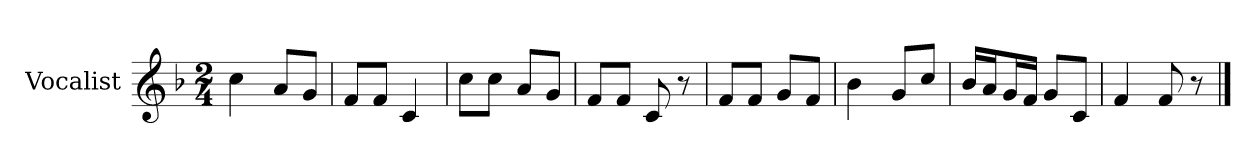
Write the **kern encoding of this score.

**kern
*part1
*staff1
*I"Vocalist
*k[b-]
*F:
*M2/4
=1
4cc
8aL
8gJ
=2
8fL
8fJ
4c
=3
8ccL
8ccJ
8aL
8gJ
=4
8fL
8fJ
8c
8r
=5
8fL
8fJ
8gL
8fJ
=6
4b-
8gL
8ccJ
=7
16b-LL
16aJ
16gL
16fJJ
8gL
8cJ
=8
4f
8f
8r
==
*-
